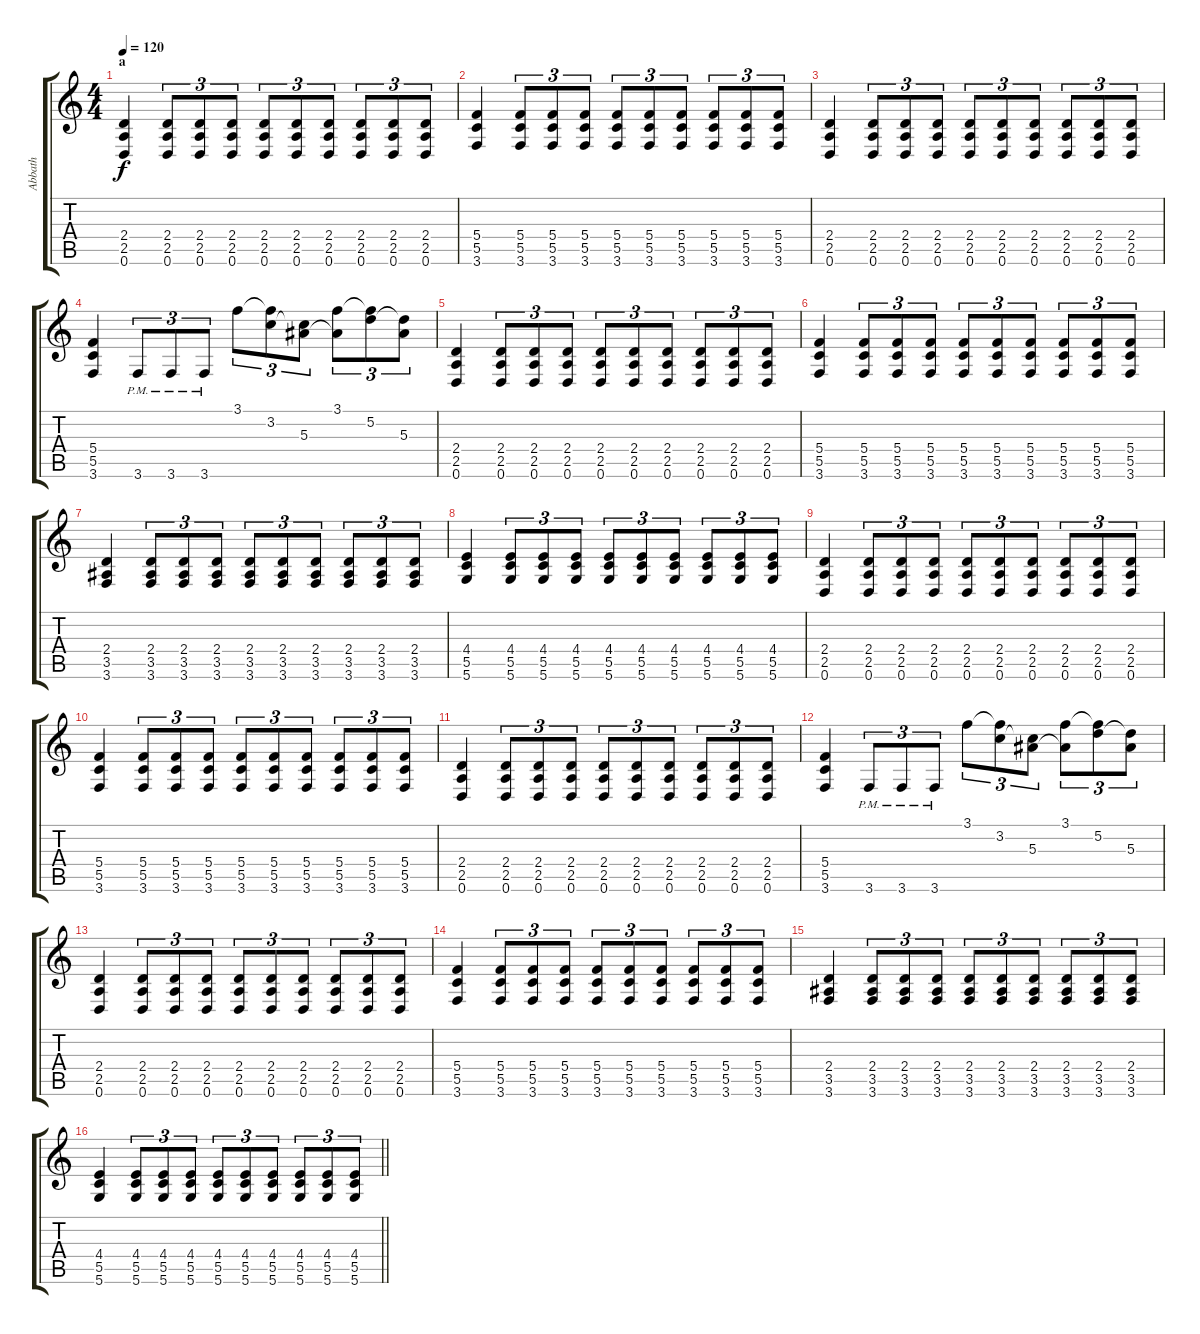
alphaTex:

\track ("Abbath" "Abbath") {instrument distortionguitar}
\staff {score tabs}
\tuning (D4 A3 F3 C3 G2 D2) {hide}
\ts (4 4)
\section ("" "a")
\tempo 120
\clef g2
\ks c
(2.4 2.5 0.6).4{dy f} (2.4 2.5 0.6).8{tu (3 2)} (2.4 2.5 0.6).8{tu (3 2)} (2.4 2.5 0.6).8{tu (3 2)} (2.4 2.5 0.6).8{tu (3 2)} (2.4 2.5 0.6).8{tu (3 2)} (2.4 2.5 0.6).8{tu (3 2)} (2.4 2.5 0.6).8{tu (3 2)} (2.4 2.5 0.6).8{tu (3 2)} (2.4 2.5 0.6).8{tu (3 2)} |
(5.4 5.5 3.6).4 (5.4 5.5 3.6).8{tu (3 2)} (5.4 5.5 3.6).8{tu (3 2)} (5.4 5.5 3.6).8{tu (3 2)} (5.4 5.5 3.6).8{tu (3 2)} (5.4 5.5 3.6).8{tu (3 2)} (5.4 5.5 3.6).8{tu (3 2)} (5.4 5.5 3.6).8{tu (3 2)} (5.4 5.5 3.6).8{tu (3 2)} (5.4 5.5 3.6).8{tu (3 2)} |
(2.4 2.5 0.6).4 (2.4 2.5 0.6).8{tu (3 2)} (2.4 2.5 0.6).8{tu (3 2)} (2.4 2.5 0.6).8{tu (3 2)} (2.4 2.5 0.6).8{tu (3 2)} (2.4 2.5 0.6).8{tu (3 2)} (2.4 2.5 0.6).8{tu (3 2)} (2.4 2.5 0.6).8{tu (3 2)} (2.4 2.5 0.6).8{tu (3 2)} (2.4 2.5 0.6).8{tu (3 2)} |
(5.4 5.5 3.6).4 3.6{pm}.8{tu (3 2)} 3.6{pm}.8{tu (3 2)} 3.6{pm}.8{tu (3 2)} 3.1.8{tu (3 2)} (3.1{t} 3.2).8{tu (3 2)} (3.2{t} 5.3).8{tu (3 2)} (3.1 5.3{t}).8{tu (3 2)} (3.1{t} 5.2).8{tu (3 2)} (5.2{t} 5.3).8{tu (3 2)} |
(2.4 2.5 0.6).4 (2.4 2.5 0.6).8{tu (3 2)} (2.4 2.5 0.6).8{tu (3 2)} (2.4 2.5 0.6).8{tu (3 2)} (2.4 2.5 0.6).8{tu (3 2)} (2.4 2.5 0.6).8{tu (3 2)} (2.4 2.5 0.6).8{tu (3 2)} (2.4 2.5 0.6).8{tu (3 2)} (2.4 2.5 0.6).8{tu (3 2)} (2.4 2.5 0.6).8{tu (3 2)} |
(5.4 5.5 3.6).4 (5.4 5.5 3.6).8{tu (3 2)} (5.4 5.5 3.6).8{tu (3 2)} (5.4 5.5 3.6).8{tu (3 2)} (5.4 5.5 3.6).8{tu (3 2)} (5.4 5.5 3.6).8{tu (3 2)} (5.4 5.5 3.6).8{tu (3 2)} (5.4 5.5 3.6).8{tu (3 2)} (5.4 5.5 3.6).8{tu (3 2)} (5.4 5.5 3.6).8{tu (3 2)} |
(2.4 3.5 3.6).4 (2.4 3.5 3.6).8{tu (3 2)} (2.4 3.5 3.6).8{tu (3 2)} (2.4 3.5 3.6).8{tu (3 2)} (2.4 3.5 3.6).8{tu (3 2)} (2.4 3.5 3.6).8{tu (3 2)} (2.4 3.5 3.6).8{tu (3 2)} (2.4 3.5 3.6).8{tu (3 2)} (2.4 3.5 3.6).8{tu (3 2)} (2.4 3.5 3.6).8{tu (3 2)} |
(4.4 5.5 5.6).4 (4.4 5.5 5.6).8{tu (3 2)} (4.4 5.5 5.6).8{tu (3 2)} (4.4 5.5 5.6).8{tu (3 2)} (4.4 5.5 5.6).8{tu (3 2)} (4.4 5.5 5.6).8{tu (3 2)} (4.4 5.5 5.6).8{tu (3 2)} (4.4 5.5 5.6).8{tu (3 2)} (4.4 5.5 5.6).8{tu (3 2)} (4.4 5.5 5.6).8{tu (3 2)} |
(2.4 2.5 0.6).4 (2.4 2.5 0.6).8{tu (3 2)} (2.4 2.5 0.6).8{tu (3 2)} (2.4 2.5 0.6).8{tu (3 2)} (2.4 2.5 0.6).8{tu (3 2)} (2.4 2.5 0.6).8{tu (3 2)} (2.4 2.5 0.6).8{tu (3 2)} (2.4 2.5 0.6).8{tu (3 2)} (2.4 2.5 0.6).8{tu (3 2)} (2.4 2.5 0.6).8{tu (3 2)} |
(5.4 5.5 3.6).4 (5.4 5.5 3.6).8{tu (3 2)} (5.4 5.5 3.6).8{tu (3 2)} (5.4 5.5 3.6).8{tu (3 2)} (5.4 5.5 3.6).8{tu (3 2)} (5.4 5.5 3.6).8{tu (3 2)} (5.4 5.5 3.6).8{tu (3 2)} (5.4 5.5 3.6).8{tu (3 2)} (5.4 5.5 3.6).8{tu (3 2)} (5.4 5.5 3.6).8{tu (3 2)} |
(2.4 2.5 0.6).4 (2.4 2.5 0.6).8{tu (3 2)} (2.4 2.5 0.6).8{tu (3 2)} (2.4 2.5 0.6).8{tu (3 2)} (2.4 2.5 0.6).8{tu (3 2)} (2.4 2.5 0.6).8{tu (3 2)} (2.4 2.5 0.6).8{tu (3 2)} (2.4 2.5 0.6).8{tu (3 2)} (2.4 2.5 0.6).8{tu (3 2)} (2.4 2.5 0.6).8{tu (3 2)} |
(5.4 5.5 3.6).4 3.6{pm}.8{tu (3 2)} 3.6{pm}.8{tu (3 2)} 3.6{pm}.8{tu (3 2)} 3.1.8{tu (3 2)} (3.1{t} 3.2).8{tu (3 2)} (3.2{t} 5.3).8{tu (3 2)} (3.1 5.3{t}).8{tu (3 2)} (3.1{t} 5.2).8{tu (3 2)} (5.2{t} 5.3).8{tu (3 2)} |
(2.4 2.5 0.6).4 (2.4 2.5 0.6).8{tu (3 2)} (2.4 2.5 0.6).8{tu (3 2)} (2.4 2.5 0.6).8{tu (3 2)} (2.4 2.5 0.6).8{tu (3 2)} (2.4 2.5 0.6).8{tu (3 2)} (2.4 2.5 0.6).8{tu (3 2)} (2.4 2.5 0.6).8{tu (3 2)} (2.4 2.5 0.6).8{tu (3 2)} (2.4 2.5 0.6).8{tu (3 2)} |
(5.4 5.5 3.6).4 (5.4 5.5 3.6).8{tu (3 2)} (5.4 5.5 3.6).8{tu (3 2)} (5.4 5.5 3.6).8{tu (3 2)} (5.4 5.5 3.6).8{tu (3 2)} (5.4 5.5 3.6).8{tu (3 2)} (5.4 5.5 3.6).8{tu (3 2)} (5.4 5.5 3.6).8{tu (3 2)} (5.4 5.5 3.6).8{tu (3 2)} (5.4 5.5 3.6).8{tu (3 2)} |
(2.4 3.5 3.6).4 (2.4 3.5 3.6).8{tu (3 2)} (2.4 3.5 3.6).8{tu (3 2)} (2.4 3.5 3.6).8{tu (3 2)} (2.4 3.5 3.6).8{tu (3 2)} (2.4 3.5 3.6).8{tu (3 2)} (2.4 3.5 3.6).8{tu (3 2)} (2.4 3.5 3.6).8{tu (3 2)} (2.4 3.5 3.6).8{tu (3 2)} (2.4 3.5 3.6).8{tu (3 2)} |
\barLineRight lightlight
(4.4 5.5 5.6).4 (4.4 5.5 5.6).8{tu (3 2)} (4.4 5.5 5.6).8{tu (3 2)} (4.4 5.5 5.6).8{tu (3 2)} (4.4 5.5 5.6).8{tu (3 2)} (4.4 5.5 5.6).8{tu (3 2)} (4.4 5.5 5.6).8{tu (3 2)} (4.4 5.5 5.6).8{tu (3 2)} (4.4 5.5 5.6).8{tu (3 2)} (4.4 5.5 5.6).8{tu (3 2)}
